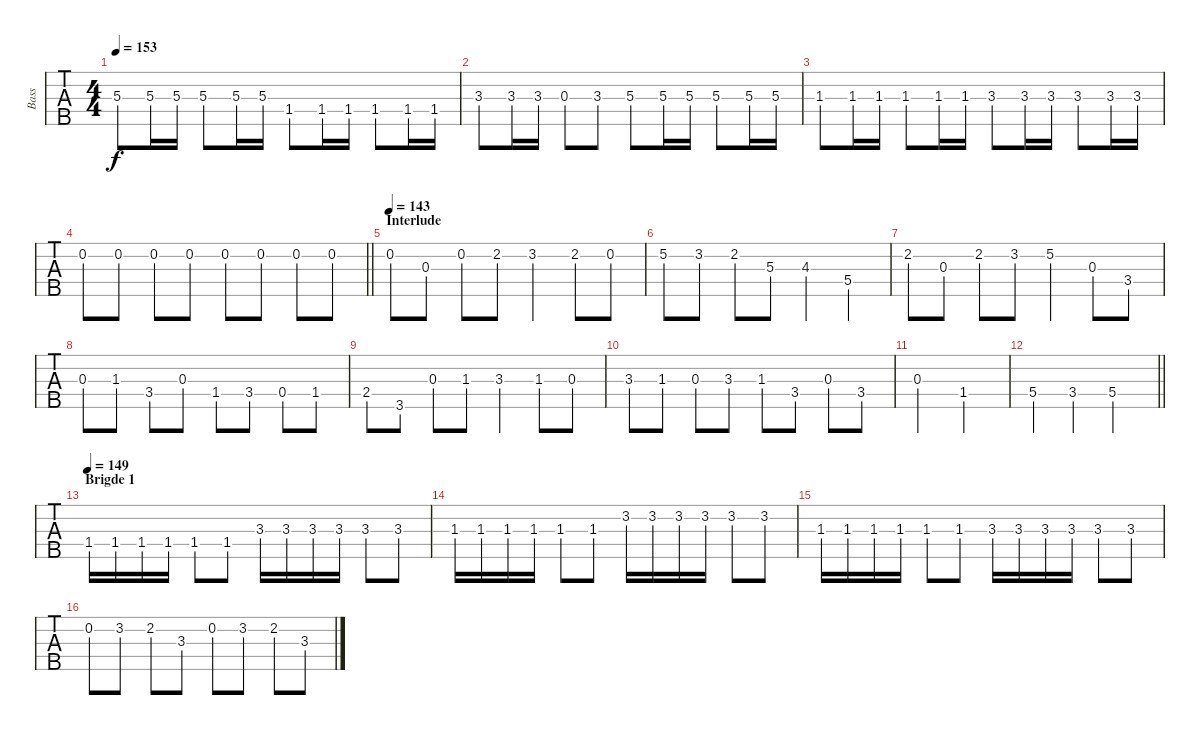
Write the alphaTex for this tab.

\track ("Bass" "Bass") {instrument electricbassfinger}
\staff {tabs}
\tuning (Gb2 Db2 Ab1 Eb1 Bb0) {hide}
\ts (4 4)
\tempo 153
\clef f4
\ks c
5.3.8{dy f} 5.3.16 5.3.16 5.3.8 5.3.16 5.3.16 1.4.8 1.4.16 1.4.16 1.4.8 1.4.16 1.4.16 |
3.3.8 3.3.16 3.3.16 0.3.8 3.3.8 5.3.8 5.3.16 5.3.16 5.3.8 5.3.16 5.3.16 |
1.3.8 1.3.16 1.3.16 1.3.8 1.3.16 1.3.16 3.3.8 3.3.16 3.3.16 3.3.8 3.3.16 3.3.16 |
\barLineRight lightlight
0.2.8 0.2.8 0.2.8 0.2.8 0.2.8 0.2.8 0.2.8 0.2.8 |
\section ("" "Interlude ")
\tempo 143
0.2.8 0.3.8 0.2.8 2.2.8 3.2.4 2.2.8 0.2.8 |
5.2.8 3.2.8 2.2.8 5.3.8 4.3.4 5.4.4 |
2.2.8 0.3.8 2.2.8 3.2.8 5.2.4 0.3.8 3.4.8 |
0.3.8 1.3.8 3.4.8 0.3.8 1.4.8 3.4.8 0.4.8 1.4.8 |
2.4.8 3.5.8 0.3.8 1.3.8 3.3.4 1.3.8 0.3.8 |
3.3.8 1.3.8 0.3.8 3.3.8 1.3.8 3.4.8 0.3.8 3.4.8 |
0.3.2 1.4.2 |
\barLineRight lightlight
5.4.4 3.4.4 5.4.2 |
\section ("" "Brigde 1")
\tempo 149
1.4.16 1.4.16 1.4.16 1.4.16 1.4.8 1.4.8 3.3.16 3.3.16 3.3.16 3.3.16 3.3.8 3.3.8 |
1.3.16 1.3.16 1.3.16 1.3.16 1.3.8 1.3.8 3.2.16 3.2.16 3.2.16 3.2.16 3.2.8 3.2.8 |
1.3.16 1.3.16 1.3.16 1.3.16 1.3.8 1.3.8 3.3.16 3.3.16 3.3.16 3.3.16 3.3.8 3.3.8 |
0.2.8 3.2.8 2.2.8 3.3.8 0.2.8 3.2.8 2.2.8 3.3.8
